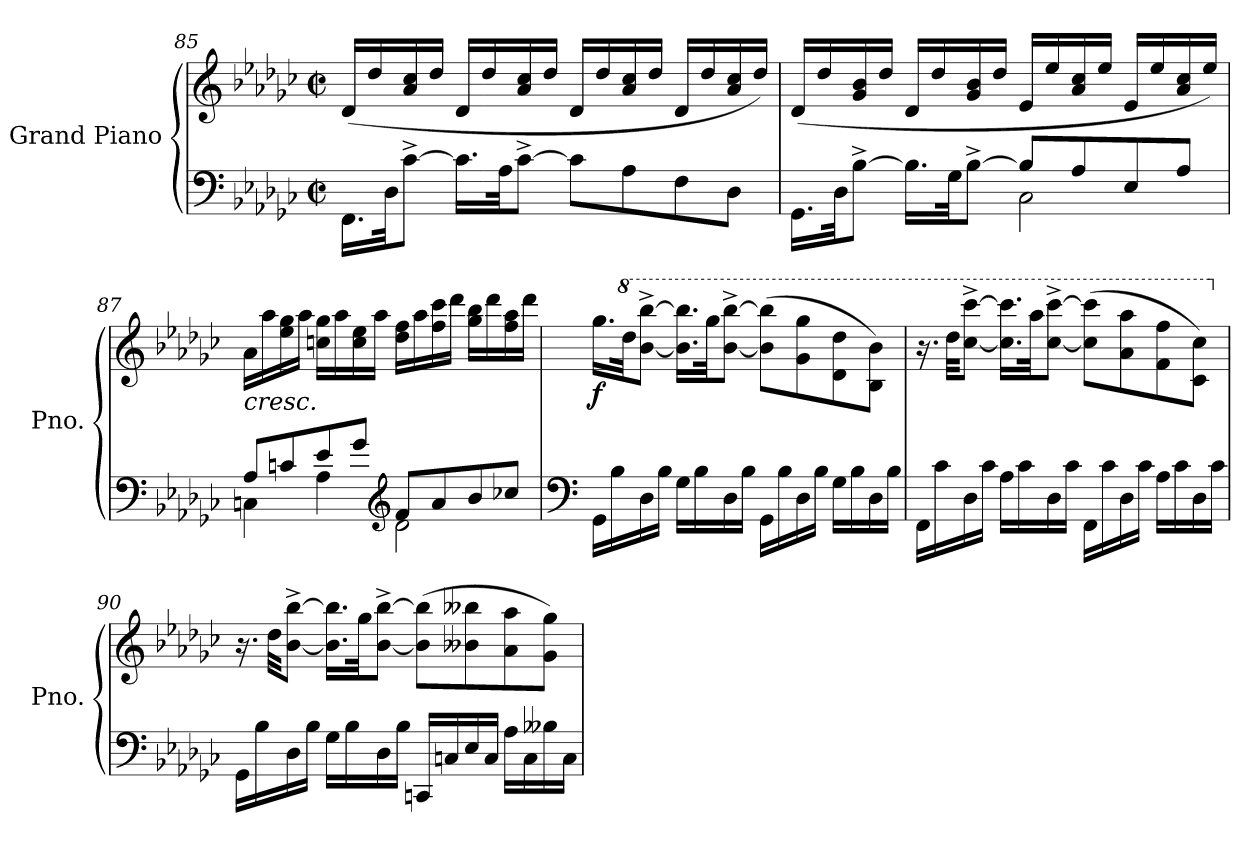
**kern	**kern	**dynam
*part1	*part1	*part1
*staff2	*staff1	*staff1/2
*I"Grand Piano	*	*
*I'Pno.	*	*
!!LO:LB:g=z
*clefF4	*clefG2	*
*k[b-e-a-d-g-c-]	*k[b-e-a-d-g-c-]	*
*M2/2	*M2/2	*
*met(c|)	*met(c|)	*
=85	=85	=85
16.FF\LL	(<16d-/LL	.
.	16dd-/	.
32D-\JK	.	.
[8c-^\J	16a-/ 16cc-/	.
.	16dd-/JJ	.
16.c-\LL]	16d-/LL	.
.	16dd-/	.
32A-\JK	.	.
[8c-^\J	16a-/ 16cc-/	.
.	16dd-/JJ	.
8c-\L]	16d-/LL	.
.	16dd-/	.
8A-\	16a-/ 16cc-/	.
.	16dd-/JJ	.
8F\	16d-/LL	.
.	16dd-/	.
8D-\J	16a-/ 16cc-/	.
.	16dd-/JJ)	.
=86	=86	=86
*^	*	*
16.GG-\LL	2ryy	(<16d-/LL	.
.	.	16dd-/	.
32D-\JK	.	.	.
[8B-^\J	.	16g-/ 16b-/	.
.	.	16dd-/JJ	.
16.B-\LL]	.	16d-/LL	.
.	.	16dd-/	.
32G-\JK	.	.	.
[8B-^\J	.	16g-/ 16b-/	.
.	.	16dd-/JJ	.
8B-/L]	2C-\	16e-/LL	.
.	.	16ee-/	.
8A-/	.	16a-/ 16cc-/	.
.	.	16ee-/JJ	.
8E-/	.	16e-/LL	.
.	.	16ee-/	.
8A-/J	.	16a-/ 16cc-/	.
.	.	16ee-/JJ)	.
!!LO:LB:g=z
=87	=87	=87	=87
!	!	!LO:TX:b:i:t=cresc.	!
8A-/L	4Cn\	16a-\LL	.
.	.	16aa-\	.
8cn/	.	16ee-\ 16gg-\	.
.	.	16aa-\JJ	.
8e-/	4A-\	16ccn\ 16gg-\LL	.
.	.	16aa-\	.
8g-/J	.	16cc\ 16ee-\	.
.	.	16aa-\JJ	.
*clefG2	*	*	*
8f/L	2d-\	16dd-\ 16ff\LL	.
.	.	16aa-\	.
8a-/	.	16ff\ 16ccc-\	.
.	.	16ddd-\JJ	.
8b-/	.	16gg-\ 16bb-\LL	.
.	.	16ddd-\	.
8cc-X/J	.	16ff\ 16aa-\	.
.	.	16ddd-\JJ	.
*v	*v	*	*
=88	=88	=88
*clefF4	*	*
!	!	!LO:DY:b
16GG-\LL	16.gg-\LL	f
16B-\	.	.
*	*8va	*
.	32ddd-\JK	.
16D-\	[8bb-\^ [8bbb-\^J	.
16B-\JJ	.	.
16G-\LL	16.bb-\] 16.bbb-\]LL	.
16B-\	.	.
.	32ggg-\JK	.
16D-\	[8bb-\^ [8bbb-\^J	.
16B-\JJ	.	.
16GG-\LL	(>8bb-\] 8bbb-\]L	.
16B-\	.	.
16D-\	8gg-\ 8ggg-\	.
16B-\JJ	.	.
16G-\LL	8dd-\ 8ddd-\	.
16B-\	.	.
16D-\	8b-\ 8bb-\J)	.
16B-\JJ	.	.
!!LO:LB:g=z
=89	=89	=89
16FF\LL	16.r	.
16c-\	.	.
.	32ddd-\KKL	.
16D-\	[8ccc-\^ [8cccc-\^J	.
16c-\JJ	.	.
16A-\LL	16.ccc-\] 16.cccc-\]LL	.
16c-\	.	.
.	32aaa-\JK	.
16D-\	[8ccc-\^ [8cccc-\^J	.
16c-\JJ	.	.
16FF\LL	(>8ccc-\] 8cccc-\]L	.
16c-\	.	.
16D-\	8aa-\ 8aaa-\	.
16c-\JJ	.	.
16A-\LL	8ff\ 8fff\	.
16c-\	.	.
16D-\	8cc-\ 8ccc-\J)	.
16c-\JJ	.	.
=90	=90	=90
*	*X8va	*
16GG-\LL	16.r	.
16B-\	.	.
.	32dd-\KKL	.
16D-\	[8b-\^ [8bb-\^J	.
16B-\JJ	.	.
16G-\LL	16.b-\] 16.bb-\]LL	.
16B-\	.	.
.	32gg-\JK	.
16D-\	[8b-\^ [8bb-\^J	.
16B-\JJ	.	.
16CCn/LL	(>8b-\] 8bb-\]L	.
16Cn/	.	.
16E-/	8b--X\ 8bb--X\	.
16C/JJ	.	.
16A-\LL	8a-\ 8aa-\	.
16C\	.	.
16B--X\	8g-\ 8gg-\J)	.
16C\JJ	.	.
=	=	=
*-	*-	*-
